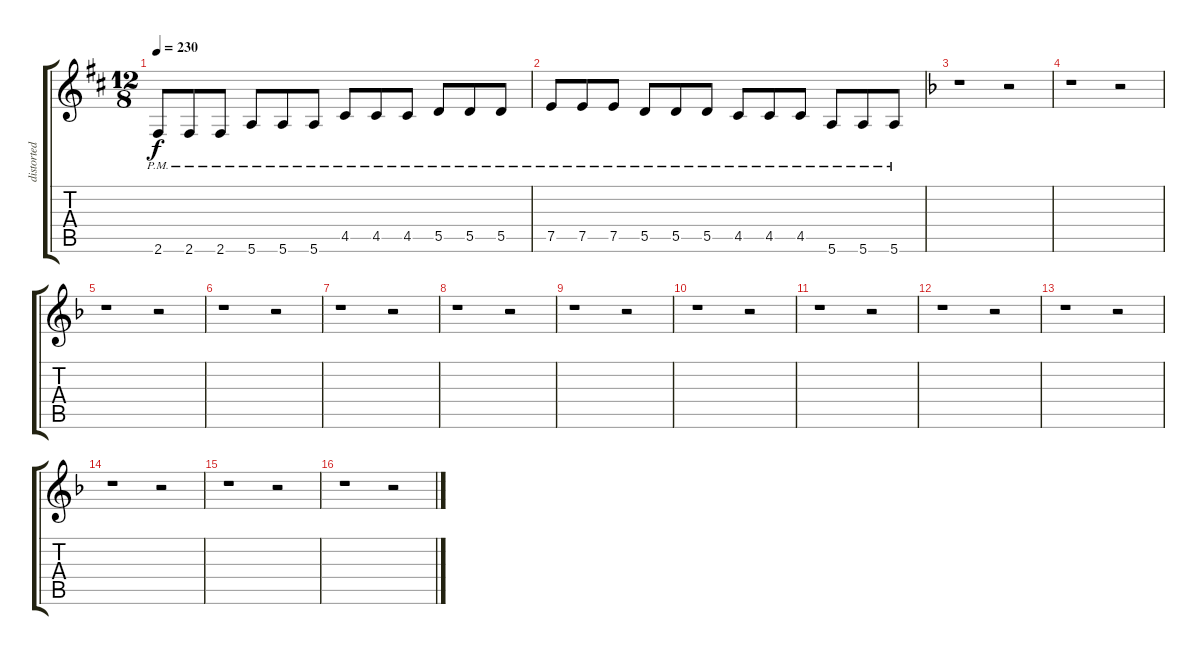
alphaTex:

\track ("distorted" "distorted") {instrument distortionguitar}
\staff {score tabs}
\tuning (E4 B3 G3 D3 A2 E2) {hide}
\ts (12 8)
\tempo 230
\clef g2
\ks d
2.6{pm}.8{dy f} 2.6{pm}.8 2.6{pm}.8 5.6{pm}.8 5.6{pm}.8 5.6{pm}.8 4.5{pm}.8 4.5{pm}.8 4.5{pm}.8 5.5{pm}.8 5.5{pm}.8 5.5{pm}.8 |
7.5{pm}.8 7.5{pm}.8 7.5{pm}.8 5.5{pm}.8 5.5{pm}.8 5.5{pm}.8 4.5{pm}.8 4.5{pm}.8 4.5{pm}.8 5.6{pm}.8 5.6{pm}.8 5.6{pm}.8 |
\ks f
r.1 r.2 |
r.1 r.2 |
r.1 r.2 |
r.1 r.2 |
r.1 r.2 |
r.1 r.2 |
r.1 r.2 |
r.1 r.2 |
r.1 r.2 |
r.1 r.2 |
r.1 r.2 |
r.1 r.2 |
r.1 r.2 |
r.1 r.2
